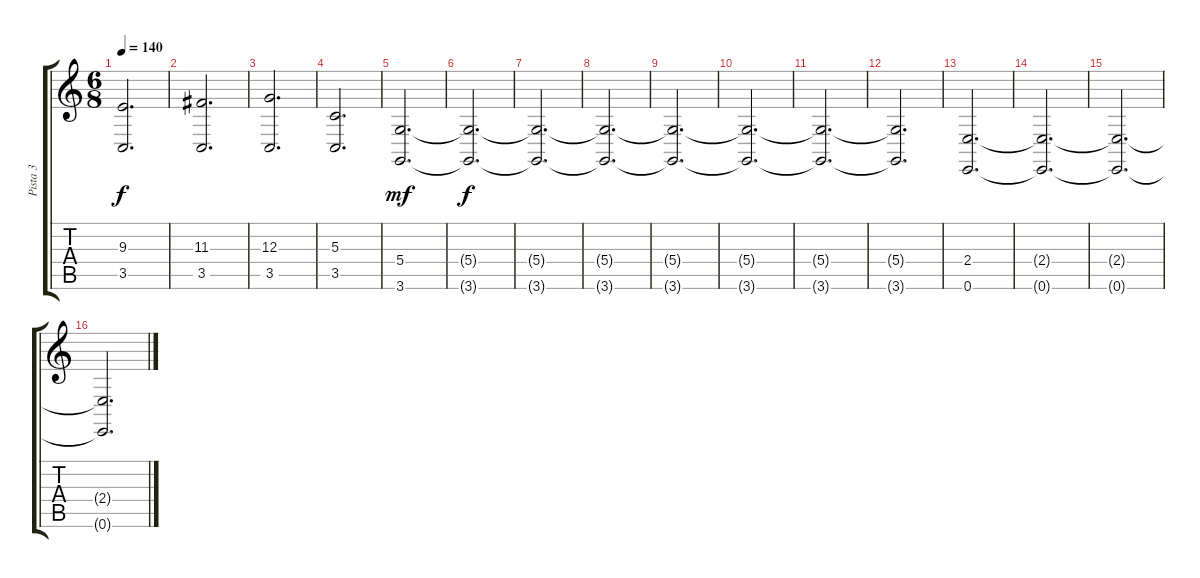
\track ("Pista 3" "Pista 3") {instrument stringensemble1}
\staff {score tabs}
\tuning (E4 B3 G3 D3 A2 E2) {hide}
\ts (6 8)
\tempo 140
\clef g2
\ks c
(9.3 3.5).2{d dy f} |
(11.3 3.5).2{d} |
(12.3 3.5).2{d} |
(5.3 3.5).2{d} |
(5.4 3.6).2{d dy mf} |
(5.4{t} 3.6{t}).2{d dy f} |
(5.4{t} 3.6{t}).2{d} |
(5.4{t} 3.6{t}).2{d} |
(5.4{t} 3.6{t}).2{d} |
(5.4{t} 3.6{t}).2{d} |
(5.4{t} 3.6{t}).2{d} |
(5.4{t} 3.6{t}).2{d} |
(2.4 0.6).2{d} |
(2.4{t} 0.6{t}).2{d} |
(2.4{t} 0.6{t}).2{d} |
(2.4{t} 0.6{t}).2{d}
